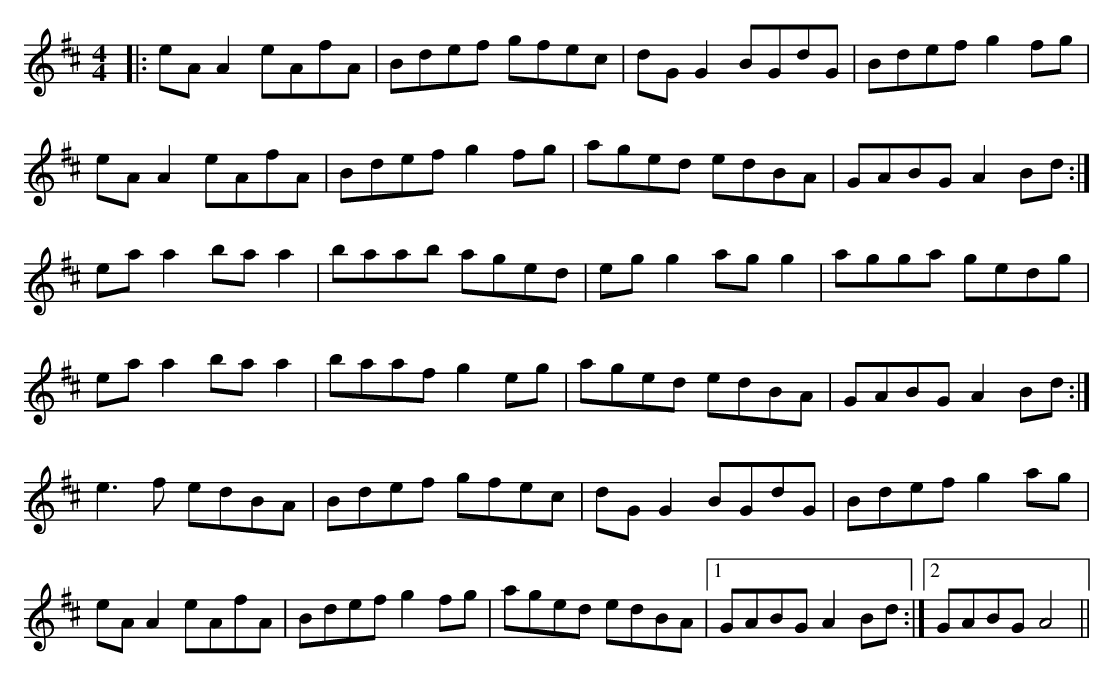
X:1
M:4/4
K:Amix
|:eA A2 eAfA|Bdef gfec|dG G2 BGdG|Bdef g2 fg|
eA A2 eAfA|Bdef g2 fg|aged edBA|GABG A2 Bd:|
ea a2 ba a2|baab aged|eg g2 ag g2|agga gedg|
ea a2 ba a2|baaf g2 eg|aged edBA|GABG A2 Bd:|
e3 f edBA|Bdef gfec|dG G2 BGdG|Bdef g2 ag|
eA A2 eAfA|Bdef g2 fg|aged edBA|1 GABG A2 Bd:|2 GABG A4||
